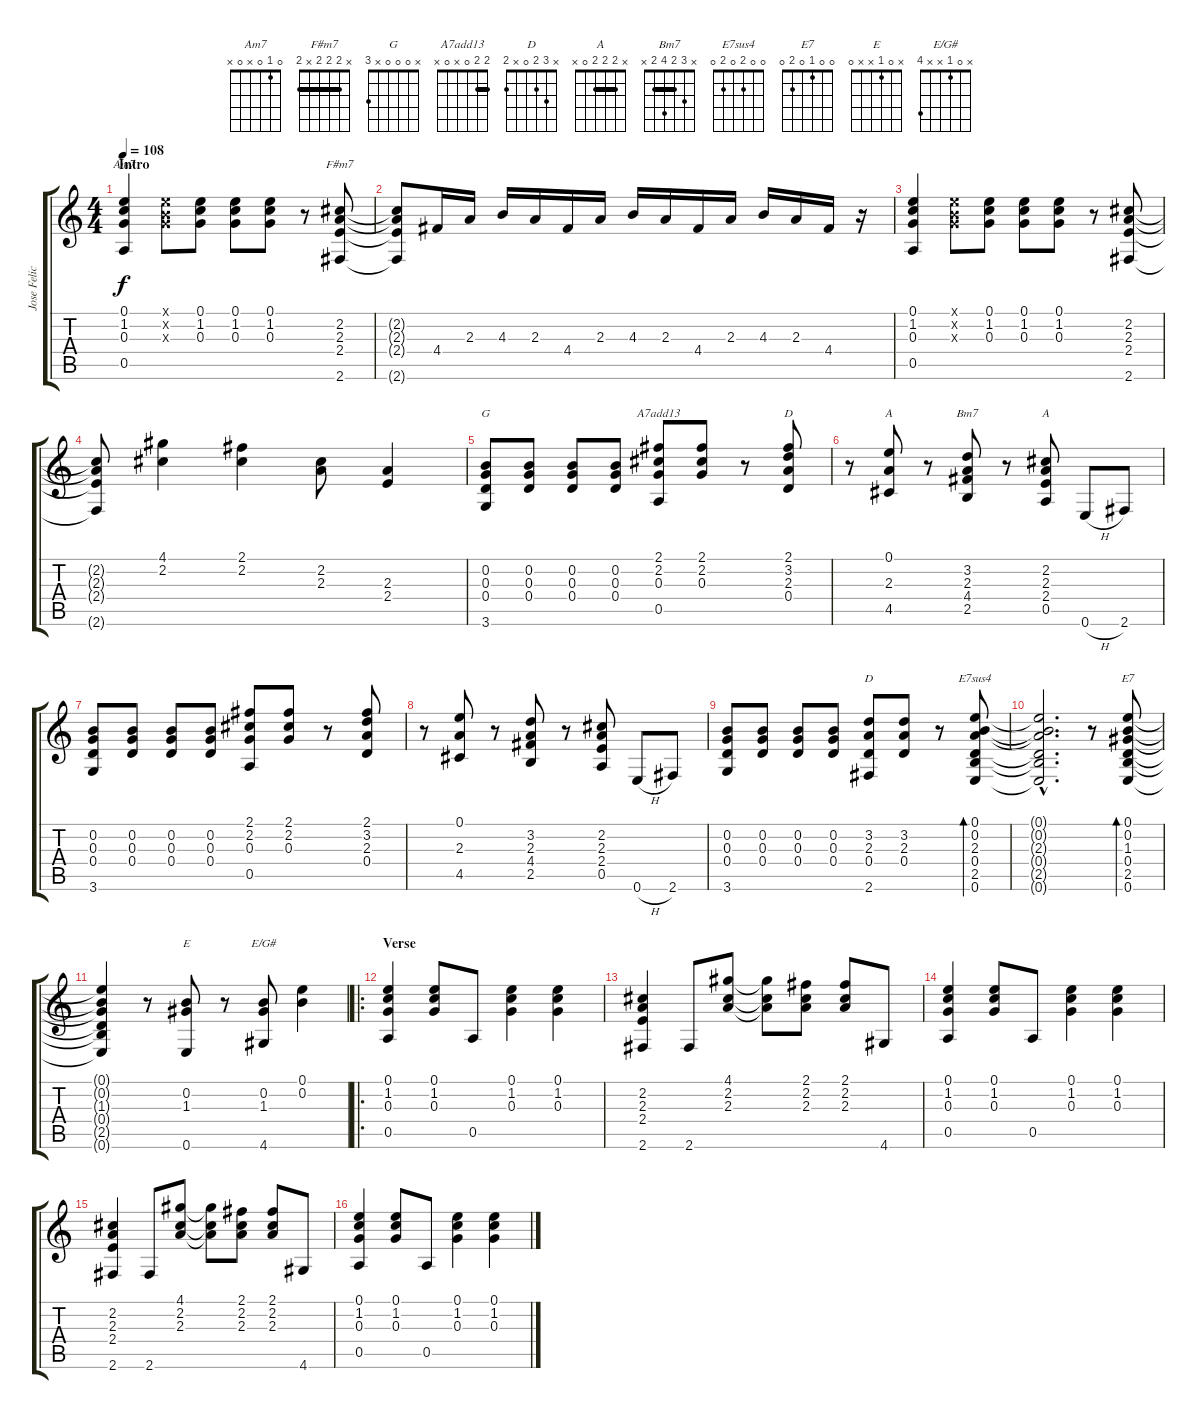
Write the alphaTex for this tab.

\track ("Jose Feliciano" "Jose Felic") {instrument acousticguitarnylon}
\staff {score tabs}
\tuning (E4 B3 G3 D3 A2 E2) {hide}
\chord ("Am7" 0 1 0 x 0 x)
\chord ("F#m7" x 2 2 2 x 2) {barre 2}
\chord ("G" x 0 0 0 x 3)
\chord ("A7add13" 2 2 0 x 0 x) {barre 2}
\chord ("D" 2 3 2 0 x x) {barre 2}
\chord ("A" 0 x 2 x 4 x)
\chord ("Bm7" x 3 2 4 2 x) {barre 2}
\chord ("A" x 2 2 2 0 x) {barre 2}
\chord ("D" x 3 2 0 x 2)
\chord ("E7sus4" 0 0 2 0 2 0)
\chord ("E7" 0 0 1 0 2 0)
\chord ("E" x 0 1 x x 0)
\chord ("E/G#" x 0 1 x x 4)
\ts (4 4)
\section ("" "Intro")
\tempo 108
\clef g2
\ks c
(0.1 1.2 0.3 0.5).4{ch "Am7" dy f instrument acousticguitarnylon} (0.1{x} 0.2{x} 0.3{x}).8 (0.1 1.2 0.3).8 (0.1 1.2 0.3).8 (0.1 1.2 0.3).8 r.8 (2.2 2.3 2.4 2.6).8{ch "F#m7"} |
(2.2{t} 2.3{t} 2.4{t} 2.6{t}).8 4.4.16 2.3.16 4.3.16 2.3.16 4.4.16 2.3.16 4.3.16 2.3.16 4.4.16 2.3.16 4.3.16 2.3.16 4.4.16 r.16 |
(0.1 1.2 0.3 0.5).4 (0.1{x} 0.2{x} 0.3{x}).8 (0.1 1.2 0.3).8 (0.1 1.2 0.3).8 (0.1 1.2 0.3).8 r.8 (2.2 2.3 2.4 2.6).8 |
(2.2{t} 2.3{t} 2.4{t} 2.6{t}).8 (4.1 2.2).4 (2.1 2.2).4 (2.2 2.3).8 (2.3 2.4).4 |
(0.2 0.3 0.4 3.6).8{ch "G"} (0.2 0.3 0.4).8 (0.2 0.3 0.4).8 (0.2 0.3 0.4).8 (2.1 2.2 0.3 0.5).8{ch "A7add13"} (2.1 2.2 0.3).8 r.8 (2.1 3.2 2.3 0.4).8{ch "D"} |
r.8 (0.1 2.3 4.5).8{ch "A"} r.8 (3.2 2.3 4.4 2.5).8{ch "Bm7"} r.8 (2.2 2.3 2.4 0.5).8{ch "A"} 0.6{h}.8 2.6.8 |
(0.2 0.3 0.4 3.6).8 (0.2 0.3 0.4).8 (0.2 0.3 0.4).8 (0.2 0.3 0.4).8 (2.1 2.2 0.3 0.5).8 (2.1 2.2 0.3).8 r.8 (2.1 3.2 2.3 0.4).8 |
r.8 (0.1 2.3 4.5).8 r.8 (3.2 2.3 4.4 2.5).8 r.8 (2.2 2.3 2.4 0.5).8 0.6{h}.8 2.6.8 |
(0.2 0.3 0.4 3.6).8 (0.2 0.3 0.4).8 (0.2 0.3 0.4).8 (0.2 0.3 0.4).8 (3.2 2.3 0.4 2.6).8{ch "D"} (3.2 2.3 0.4).8 r.8 (0.1 0.2 2.3 0.4 2.5 0.6).8{bd 240 ch "E7sus4"} |
(0.1{hac t} 0.2{hac t} 2.3{hac t} 0.4{hac t} 2.5{hac t} 0.6{hac t}).2{d} r.8 (0.1 0.2 1.3 0.4 2.5 0.6).8{bd 120 ch "E7"} |
(0.1{t} 0.2{t} 1.3{t} 0.4{t} 2.5{t} 0.6{t}).4 r.8 (0.2 1.3 0.6).8{ch "E"} r.8 (0.2 1.3 4.6).8{ch "E/G#"} (0.1 0.2).4 |
\ro
\section ("" "Verse")
(0.1 1.2 0.3 0.5).4 (0.1 1.2 0.3).8 0.5.8 (0.1 1.2 0.3).4 (0.1 1.2 0.3).4 |
(2.2 2.3 2.4 2.6).4 2.6.8 (4.1 2.2 2.3).8 (4.1{t} 2.2{t} 2.3{t}).8 (2.1 2.2 2.3).8 (2.1 2.2 2.3).8 4.6.8 |
(0.1 1.2 0.3 0.5).4 (0.1 1.2 0.3).8 0.5.8 (0.1 1.2 0.3).4 (0.1 1.2 0.3).4 |
(2.2 2.3 2.4 2.6).4 2.6.8 (4.1 2.2 2.3).8 (4.1{t} 2.2{t} 2.3{t}).8 (2.1 2.2 2.3).8 (2.1 2.2 2.3).8 4.6.8 |
(0.1 1.2 0.3 0.5).4 (0.1 1.2 0.3).8 0.5.8 (0.1 1.2 0.3).4 (0.1 1.2 0.3).4
